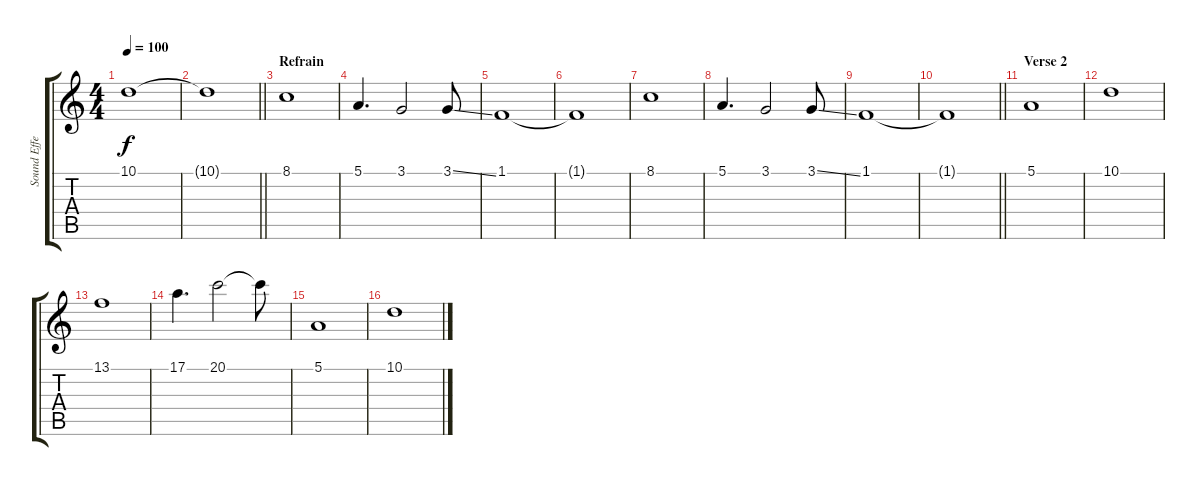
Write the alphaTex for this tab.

\track ("Sound Effect" "Sound Effe") {instrument lead1square}
\staff {score tabs}
\tuning (E4 B3 G3 D3 A2 E2) {hide}
\ts (4 4)
\tempo 100
\clef g2
\ks c
10.1.1{dy f} |
\barLineRight lightlight
10.1{t}.1 |
\section ("" "Refrain")
8.1.1 |
5.1.4{d} 3.1.2 3.1{ss}.8 |
1.1.1 |
1.1{t}.1 |
8.1.1 |
5.1.4{d} 3.1.2 3.1{ss}.8 |
1.1.1 |
\barLineRight lightlight
1.1{t}.1 |
\section ("" "Verse 2")
5.1.1 |
10.1.1 |
13.1.1 |
17.1.4{d} 20.1.2 20.1{t}.8 |
5.1.1 |
10.1.1
